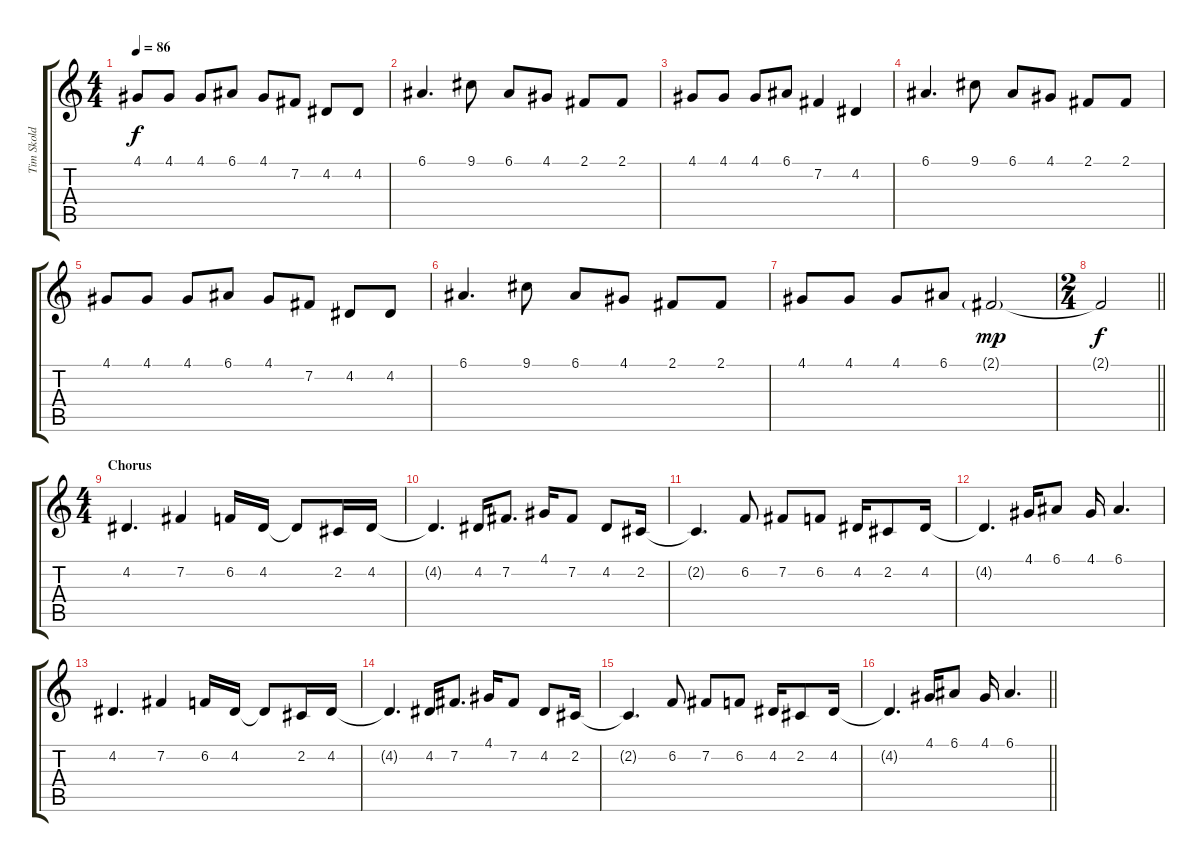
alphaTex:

\track ("Tim Skold VI" "Tim Skold ") {instrument acousticgrandpiano}
\staff {score tabs}
\tuning (E4 B3 G3 D3 A2 E2) {hide}
\ts (4 4)
\tempo 86
\clef g2
\ks c
4.1.8{dy f} 4.1.8 4.1.8 6.1.8 4.1.8 7.2.8 4.2.8 4.2.8 |
6.1.4{d} 9.1.8 6.1.8 4.1.8 2.1.8 2.1.8 |
4.1.8 4.1.8 4.1.8 6.1.8 7.2.4 4.2.4 |
6.1.4{d} 9.1.8 6.1.8 4.1.8 2.1.8 2.1.8 |
4.1.8 4.1.8 4.1.8 6.1.8 4.1.8 7.2.8 4.2.8 4.2.8 |
6.1.4{d} 9.1.8 6.1.8 4.1.8 2.1.8 2.1.8 |
4.1.8 4.1.8 4.1.8 6.1.8 2.1{g}.2{dy mp} |
\ts (2 4)
\barLineRight lightlight
2.1{t}.2{dy f} |
\ts (4 4)
\section ("" "Chorus")
4.2.4{d} 7.2.4 6.2.16 4.2.16 4.2{t}.8 2.2.16 4.2.16 |
4.2{t}.4{d} 4.2.16 7.2.8{d} 4.1.16 7.2.8 4.2.8 2.2.16 |
2.2{t}.4{d} 6.2.8 7.2.8 6.2.8 4.2.16 2.2.8 4.2.16 |
4.2{t}.4{d} 4.1.16 6.1.8 4.1.16 6.1.4{d} |
4.2.4{d} 7.2.4 6.2.16 4.2.16 4.2{t}.8 2.2.16 4.2.16 |
4.2{t}.4{d} 4.2.16 7.2.8{d} 4.1.16 7.2.8 4.2.8 2.2.16 |
2.2{t}.4{d} 6.2.8 7.2.8 6.2.8 4.2.16 2.2.8 4.2.16 |
\barLineRight lightlight
4.2{t}.4{d} 4.1.16 6.1.8 4.1.16 6.1.4{d}
